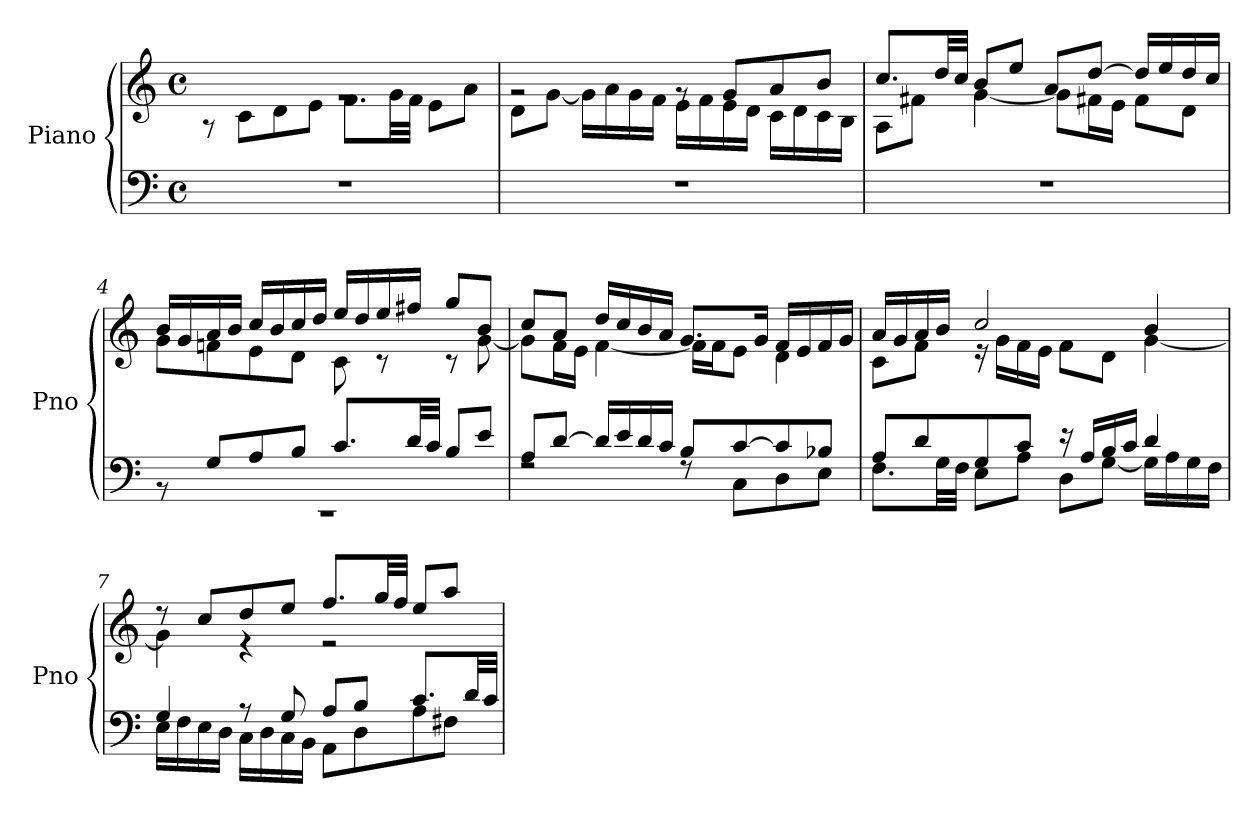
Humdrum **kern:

**kern	**kern
*part1	*part1
*staff2	*staff1
*I"Piano	*
*I'Pno	*
*clefF4	*clefG2
*k[]	*k[]
*M4/4	*M4/4
*met(c)	*met(c)
=1	=1
*	*^
1r	1rg	8r
.	.	8c\L
.	.	8d\
.	.	8e\J
.	.	8.f\L
.	.	32g\LL
.	.	32f\JJJ
.	.	8e\L
.	.	8a\J
=2	=2	=2
1r	2rg	8d\L
.	.	[8g\J
.	.	16g\LL]
.	.	16a\
.	.	16g\
.	.	16f\JJ
.	8rg	16e\LL
.	.	16f\
.	8g/L	16e\
.	.	16d\JJ
.	8a/	16c\LL
.	.	16d\
.	8b/J	16c\
.	.	16B\JJ
=3	=3	=3
1r	8.cc/L	8A\L
.	.	8f#X\J
.	32dd/LL	.
.	32cc/JJJ	.
.	8b/L	[4g\
.	8ee/J	.
.	8a/L	8g\L]
.	[8dd/J	16f#X\L
.	.	16e\JJ
.	16dd/LL]	8f#\L
.	16ee/	.
.	16dd/	8d\J
.	16cc/JJ	.
!!LO:LB:g=z	!!
=4	=4	=4
*^	*	*
1rEE	8r	16b/LL	8g\L
.	.	16g/	.
.	8G/L	16a/	8fn\
.	.	16b/JJ	.
.	8A/	16cc/LL	8e\
.	.	16b/	.
.	8B/J	16cc/	8d\J
.	.	16dd/JJ	.
.	8.c/L	16ee/LL	8c\
.	.	16dd/	.
.	.	16ee/	8r
.	32d/LL	16ff#X/JJ	.
.	32c/JJJ	.	.
.	8B/L	8gg/L	8r
.	8e/J	8b/J	[8g\
=5	=5	=5	=5
8A/L	2rF	8cc/L	8g\L]
[8d/J	.	8a/J	16f\L
.	.	.	16e\JJ
16d/LL]	.	16dd/LL	[4f\
16e/	.	16cc/	.
16d/	.	16b/	.
16c/JJ	.	16a/JJ	.
8B/L	8rF	8.g/L	16f\LL]
.	.	.	16f\J
[8c/	8C\L	.	8e\J
.	.	16g/Jk	.
8c/]	8D\	16f/LL	4d\
.	.	16e/	.
8B-X/J	8E\J	16f/	.
.	.	16g/JJ	.
=6	=6	=6	=6
8A/L	8.F\L	16a/LL	8c\L
.	.	16g/	.
8d/	.	16a/	8f\J
.	32G\LL	16b/JJ	.
.	32F\JJJ	.	.
8G/	8E\L	2cc/	16r
.	.	.	16g\LL
8c/J	8A\J	.	16f\
.	.	.	16e\JJ
16r	8D\L	.	8f\L
16A/LL	.	.	.
16B/	[8G\J	.	8d\J
16c/JJ	.	.	.
4d/	16G\LL]	4b/	[4g\
.	16A\	.	.
.	16G\	.	.
.	16F\JJ	.	.
!!LO:LB:g=z	!!
=7	=7	=7	=7
4G/	16E\LL	8r	4g\]
.	16F\	.	.
.	16E\	8cc/L	.
.	16D\JJ	.	.
8r	16C\LL	8dd/	4r
.	16D\	.	.
8G/	16C\	8ee/J	.
.	16BB\JJ	.	.
8A/L	8AA\L	8.ff/L	2r
8B/J	8D\	.	.
.	.	32gg/LL	.
.	.	32ff/JJJ	.
8.c/L	8A\	8ee/L	.
.	8F#X\J	8aa/J	.
32d/LL	.	.	.
32c/JJJ	.	.	.
*v	*v	*	*
*	*v	*v
=	=
*-	*-
